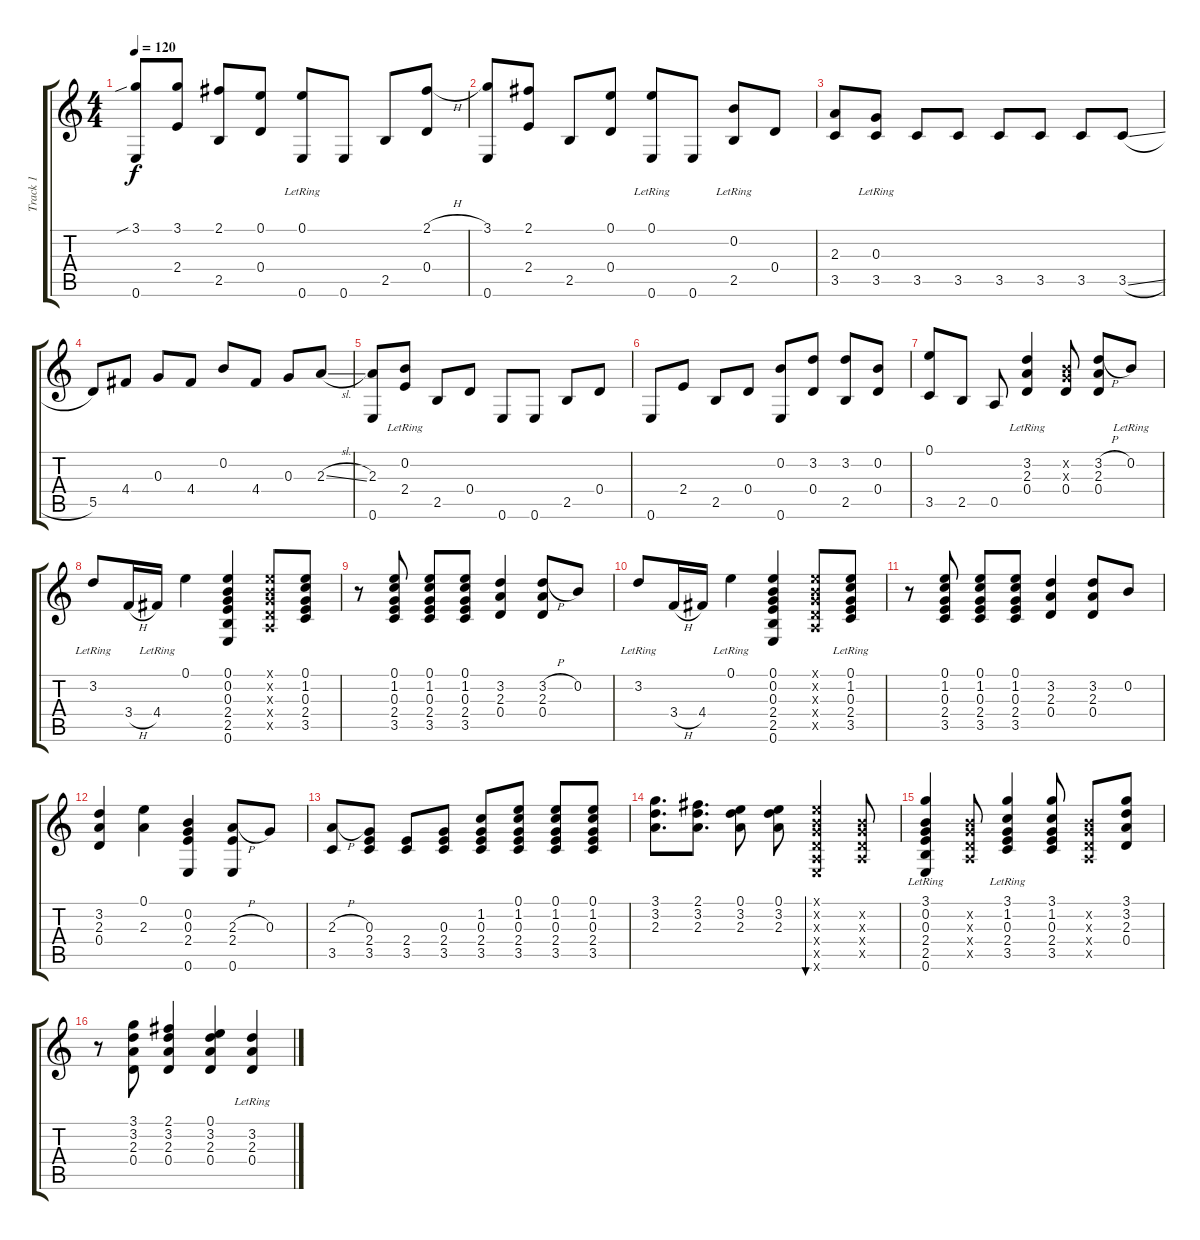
\track ("Track 1" "Track 1") {instrument acousticguitarsteel}
\staff {score tabs}
\tuning (E4 B3 G3 D3 A2 E2) {hide}
\ts (4 4)
\tempo 120
\clef g2
\ks c
(3.1{sib} 0.6).8{dy f} (3.1 2.4).8 (2.1 2.5).8 (0.1 0.4).8 (0.1{lr} 0.6{lr}).8 0.6.8 2.5.8 (2.1{h} 0.4).8 |
(3.1 0.6).8 (2.1 2.4).8 2.5.8 (0.1 0.4).8 (0.1{lr} 0.6{lr}).8 0.6.8 (0.2{lr} 2.5{lr}).8 0.4.8 |
(2.3 3.5).8 (0.3{lr} 3.5{lr}).8 3.5.8 3.5.8 3.5.8 3.5.8 3.5.8 3.5{sl}.8 |
5.5.8 4.4.8 0.3.8 4.4.8 0.2.8 4.4.8 0.3.8 2.3{sl}.8 |
(2.3 0.6).8 (0.2{lr} 2.4{lr}).8 2.5.8 0.4.8 0.6.8 0.6.8 2.5.8 0.4.8 |
0.6.8 2.4.8 2.5.8 0.4.8 (0.2 0.6).8 (3.2 0.4).8 (3.2 2.5).8 (0.2 0.4).8 |
(0.1 3.5).8 2.5.8 0.5.8 (3.2{lr} 2.3{lr} 0.4{lr}).4 (0.2{x} 0.3{x} 0.4).8 (3.2{h} 2.3 0.4).8 0.2{lr}.8 |
3.2{lr}.8 3.4{h}.16 4.4{lr}.16 0.1.4 (0.1 0.2 0.3 2.4 2.5 0.6).4 (0.1{x} 0.2{x} 0.3{x} 0.4{x} 0.5{x}).8 (0.1 1.2 0.3 2.4 3.5).8 |
r.8 (0.1 1.2 0.3 2.4 3.5).8 (0.1 1.2 0.3 2.4 3.5).8 (0.1 1.2 0.3 2.4 3.5).8 (3.2 2.3 0.4).4 (3.2{h} 2.3 0.4).8 0.2.8 |
3.2{lr}.8 3.4{h}.16 4.4.16 0.1{lr}.4 (0.1 0.2 0.3 2.4 2.5 0.6).4 (0.1{x} 0.2{x} 0.3{x} 0.4{x} 0.5{x}).8 (0.1{lr} 1.2{lr} 0.3{lr} 2.4{lr} 3.5{lr}).8 |
r.8 (0.1 1.2 0.3 2.4 3.5).8 (0.1 1.2 0.3 2.4 3.5).8 (0.1 1.2 0.3 2.4 3.5).8 (3.2 2.3 0.4).4 (3.2 2.3 0.4).8 0.2.8 |
(3.2 2.3 0.4).4 (0.1 2.3).4 (0.2 0.3 2.4 0.6).4 (2.3{h} 2.4 0.6).8 0.3.8 |
(2.3{h} 3.5).8 (0.3 2.4 3.5).8 (2.4 3.5).8 (0.3 2.4 3.5).8 (1.2 0.3 2.4 3.5).8 (0.1 1.2 0.3 2.4 3.5).8 (0.1 1.2 0.3 2.4 3.5).8 (0.1 1.2 0.3 2.4 3.5).8 |
(3.1 3.2 2.3).8{d} (2.1 3.2 2.3).8{d} (0.1 3.2 2.3).8 (0.1 3.2 2.3).8 (0.1{x} 0.2{x} 0.3{x} 0.4{x} 0.5{x} 0.6{x}).4{bu 240} (0.2{x} 0.3{x} 0.4{x} 0.5{x}).8 |
(3.1{lr} 0.2{lr} 0.3{lr} 2.4{lr} 2.5{lr} 0.6{lr}).4 (0.2{x} 0.3{x} 0.4{x} 0.5{x}).8 (3.1{lr} 1.2{lr} 0.3{lr} 2.4{lr} 3.5{lr}).4 (3.1 1.2 0.3 2.4 3.5).8 (0.2{x} 0.3{x} 0.4{x} 0.5{x}).8 (3.1 3.2 2.3 0.4).8 |
r.8 (3.1 3.2 2.3 0.4).8 (2.1 3.2 2.3 0.4).4 (0.1 3.2 2.3 0.4).4 (3.2{lr} 2.3{lr} 0.4{lr}).4
